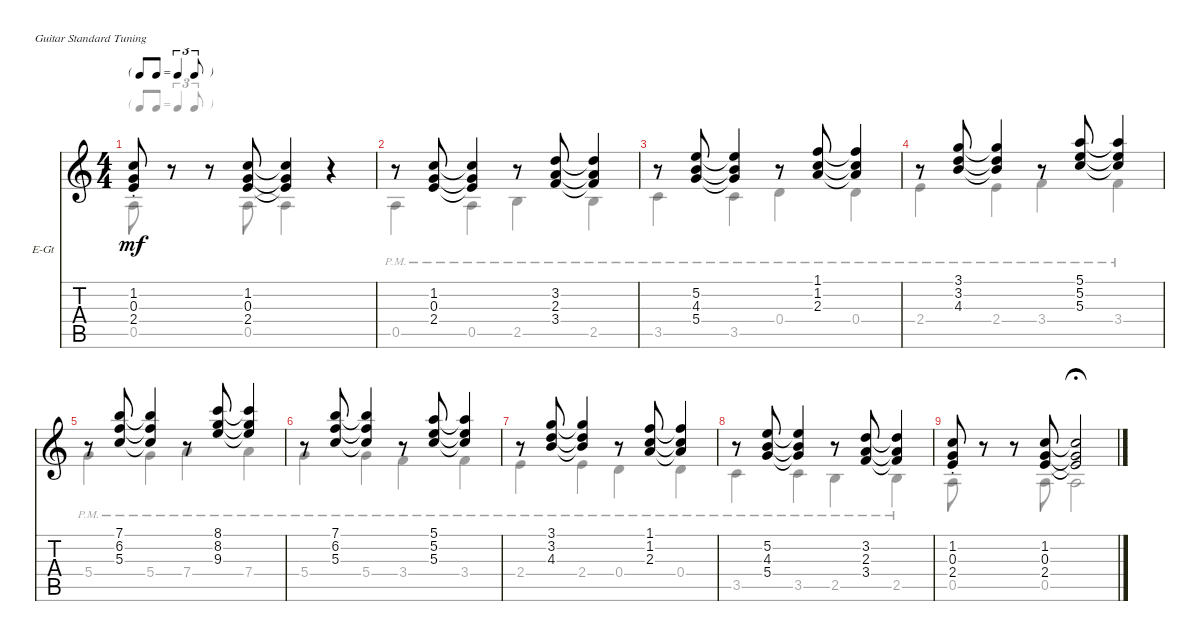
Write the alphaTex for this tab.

\defaultSystemsLayout 4
\bracketExtendMode nobrackets
\firstSystemTrackNameOrientation horizontal
\otherSystemsTrackNameOrientation horizontal
\track ("Jazz Guitar" "E-Gt") {instrument electricguitarjazz}
\staff {score tabs}
\tuning (E4 B3 G3 D3 A2 E2)
\voice
\ts (4 4)
\tf triplet8th
\tempo (150 hide)
\clef g2
\ks aminor
(2.4{st} 0.3{st} 1.2{st}).8{dy mf} r.8 r.8 (1.2 0.3 2.4).8 (2.4{t} 0.3{t} 1.2{t}).4 r.4 |
r.8 (2.4 0.3 1.2).8 (1.2{t} 0.3{t} 2.4{t}).4 r.8 (3.4 2.3 3.2).8 (3.2{t} 2.3{t} 3.4{t}).4 |
r.8 (5.4 4.3 5.2).8 (5.2{t} 4.3{t} 5.4{t}).4 r.8 (2.3 1.2 1.1).8 (1.1{t} 1.2{t} 2.3{t}).4 |
r.8 (4.3 3.2 3.1).8 (4.3{t} 3.2{t} 3.1{t}).4 r.8 (5.3 5.2 5.1).8 (5.1{t} 5.2{t} 5.3{t}).4 |
r.8 (5.3 6.2 7.1).8 (7.1{t} 6.2{t} 5.3{t}).4 r.8 (9.3 8.2 8.1).8 (8.1{t} 8.2{t} 9.3{t}).4 |
r.8 (5.3 6.2 7.1).8 (7.1{t} 6.2{t} 5.3{t}).4 r.8 (5.3 5.2 5.1).8 (5.1{t} 5.2{t} 5.3{t}).4 |
r.8 (4.3 3.2 3.1).8 (4.3{t} 3.2{t} 3.1{t}).4 r.8 (2.3 1.2 1.1).8 (1.1{t} 1.2{t} 2.3{t}).4 |
r.8 (5.4 4.3 5.2).8 (5.2{t} 4.3{t} 5.4{t}).4 r.8 (3.4 2.3 3.2).8 (3.2{t} 2.3{t} 3.4{t}).4 |
(2.4{st} 0.3{st} 1.2{st}).8 r.8 r.8 (1.2 0.3 2.4).8 (2.4{t} 0.3{t} 1.2{t}).2{fermata (medium 0.5)}
\voice
\clef g2
\ottava regular
\simile none
\ks aminor
0.5.8{dy mf} r.8 r.8 0.5.8 0.5{t}.4 r.4 |
0.5{pm}.4 0.5{pm}.4 2.5{pm}.4 2.5{pm}.4 |
3.5{pm}.4 3.5{pm}.4 0.4{pm}.4 0.4{pm}.4 |
2.4{pm}.4 2.4{pm}.4 3.4{pm}.4 3.4{pm}.4 |
5.4{pm}.4 5.4{pm}.4 7.4{pm}.4 7.4{pm}.4 |
5.4{pm}.4 5.4{pm}.4 3.4{pm}.4 3.4{pm}.4 |
2.4{pm}.4 2.4{pm}.4 0.4{pm}.4 0.4{pm}.4 |
3.5{pm}.4 3.5{pm}.4 2.5{pm}.4 2.5{pm}.4 |
0.5.8 r.8 r.8 0.5.8 0.5{t}.2{fermata (medium 0.5)}
